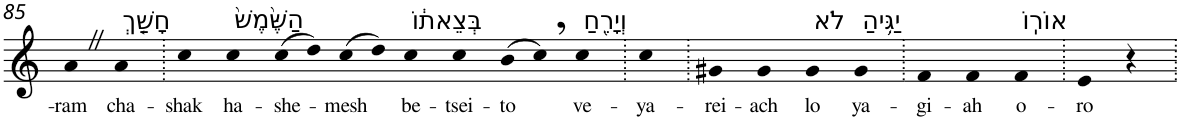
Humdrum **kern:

**kern	**text
*part1	*part1
*staff1	*staff1
*I"Piano	*
*I'Pno	*
!!LO:PB:g=z
*clefG2	*
*k[]	*
=85	=85
!	!LO:LY:b
4aZ	-ram
!LO:TX:a:t=חָשַׁ֤ךְ	!
!	!LO:LY:b
4a	cha-
=86.	=86.
!	!LO:LY:b
4cc	-shak
!LO:TX:a:t=הַשֶּׁ֙מֶשׁ֙	!
!	!LO:LY:b
4cc	ha-
!	!LO:LY:b
(8cc	-she-
8dd)	.
!	!LO:LY:b
(8cc	-mesh
8dd)	.
!LO:TX:a:t=בְּצֵאת֔וֹ	!
!	!LO:LY:b
4cc	be-
!	!LO:LY:b
4cc	-tsei-
!	!LO:LY:b
(8b	-to
8cc,)	.
!LO:TX:a:t=וְיָרֵ֖חַ	!
!	!LO:LY:b
4cc	ve-
=87.	=87.
!	!LO:LY:b
4cc	-ya-
=88.	=88.
!	!LO:LY:b
4g#X	-rei-
!	!LO:LY:b
4g#	-ach
!LO:TX:a:t=לֹא	!
!	!LO:LY:b
4g#	lo
!LO:TX:a:t=יַגִּ֥יהַ	!
!	!LO:LY:b
4g#	ya-
=89.	=89.
!	!LO:LY:b
4f	-gi-
!	!LO:LY:b
4f	-ah
!LO:TX:a:t=אוֹרֽוֹ	!
!	!LO:LY:b
4f	o-
=90.	=90.
!	!LO:LY:b
4e	-ro
4r	.
=.	=.
*-	*-
